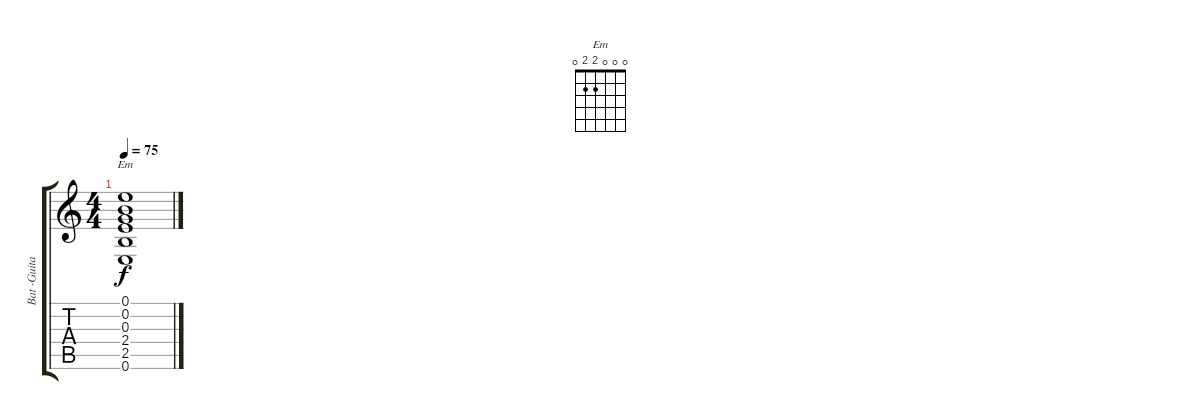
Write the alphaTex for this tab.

\track ("Bat -Guitare solo-" "Bat -Guita") {instrument acousticguitarnylon}
\staff {score tabs}
\tuning (E4 B3 G3 D3 A2 E2) {hide}
\chord ("Em" 0 0 0 2 2 0)
\ts (4 4)
\tempo 75
\clef g2
\ks c
(0.1 0.2 0.3 2.4 2.5 0.6).1{ch "Em" dy f}
